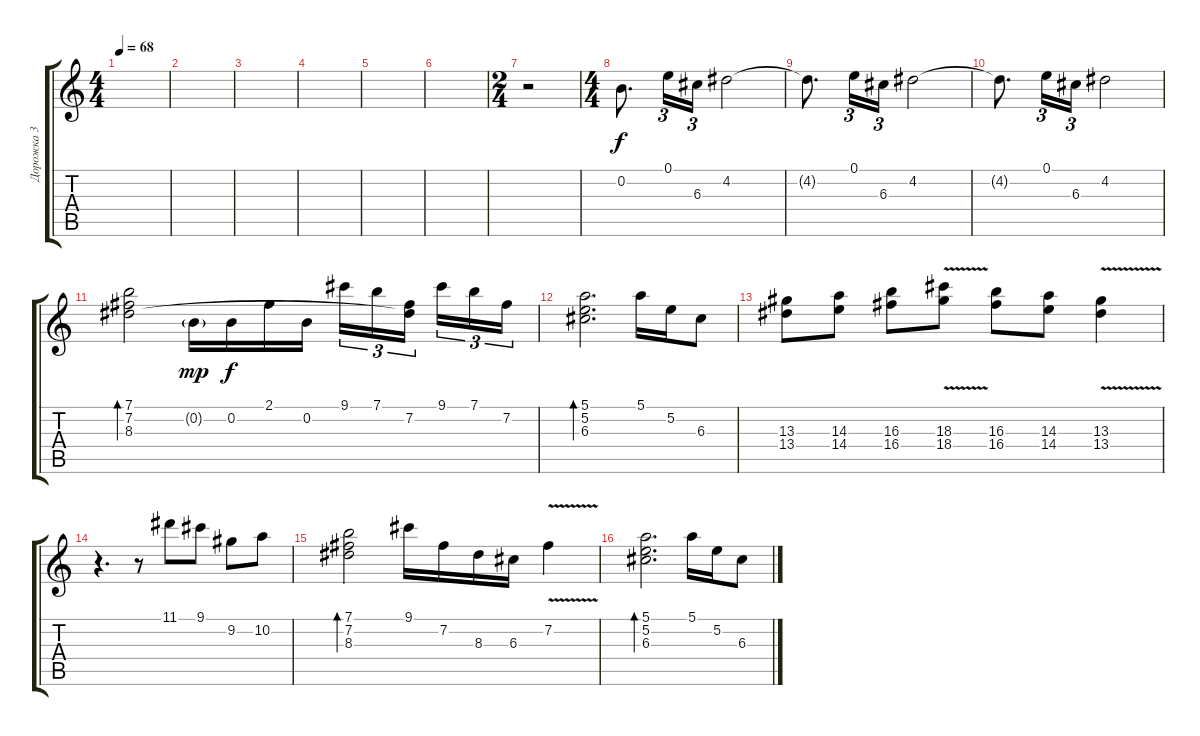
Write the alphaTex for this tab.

\track ("Дорожка 3" "Дорожка 3") {instrument electricguitarjazz}
\staff {score tabs}
\tuning (E4 B3 G3 D3 A2 E2) {hide}
\ts (4 4)
\tempo 68
\clef g2
\ks c
|
|
|
|
|
|
\ts (2 4)
r.2 |
\ts (4 4)
0.2.8{d} 0.1.16{tu (3 2)} 6.3.16{tu (3 2)} 4.2.2 |
4.2{t}.8{d} 0.1.16{tu (3 2)} 6.3.16{tu (3 2)} 4.2.2 |
4.2{t}.8{d} 0.1.16{tu (3 2)} 6.3.16{tu (3 2)} 4.2.2 |
(7.1 7.2 8.3).2{bd 240} 0.2{g}.16{dy mp} 0.2.16{dy f} 2.1.16 0.2.16 9.1.16{tu (3 2)} 7.1.16{tu (3 2)} (7.2 8.3{t}).16{tu (3 2) beam splitsecondary} 9.1.16{tu (3 2)} 7.1.16{tu (3 2)} 7.2.16{tu (3 2)} |
(5.1 5.2 6.3).2{d bd 240} 5.1.16 5.2.16 6.3.8 |
(13.3 13.4).8 (14.3 14.4).8 (16.3 16.4).8 (18.3 18.4{v}).8 (16.3 16.4).8 (14.3 14.4).8 (13.3{v} 13.4{v}).4 |
r.4{d} r.8 11.1.8 9.1.8 9.2.8 10.2.8 |
(7.1 7.2 8.3).2{bd 240} 9.1.16 7.2.16 8.3.16 6.3.16 7.2{v}.4 |
(5.1 5.2 6.3).2{d bd 240} 5.1.16 5.2.16 6.3.8
